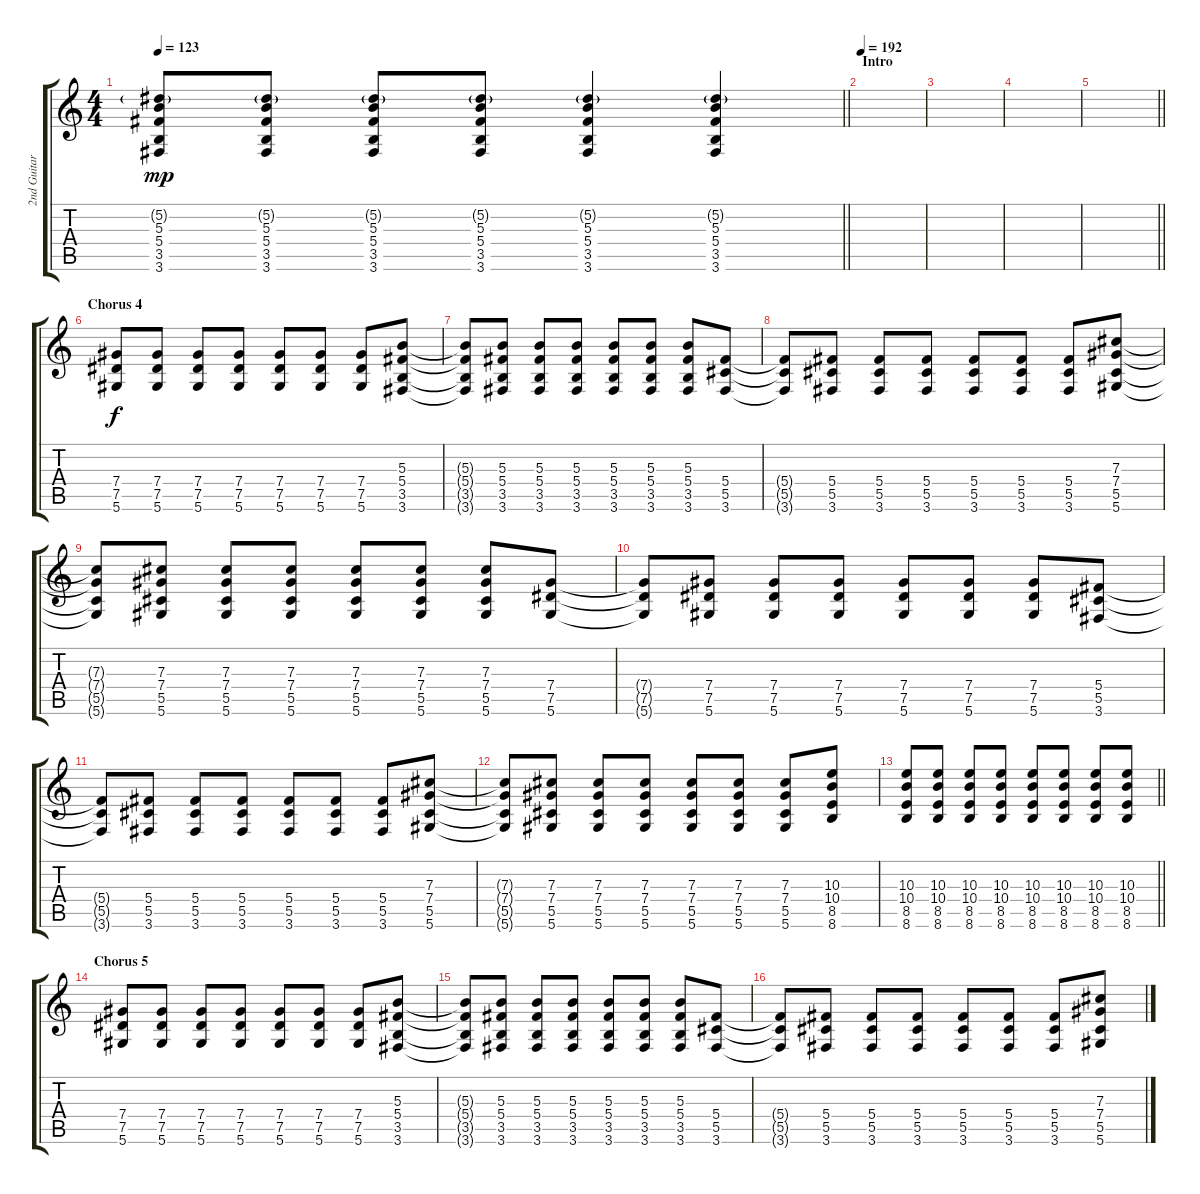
\track ("2nd Guitar" "2nd Guitar") {instrument overdrivenguitar}
\staff {score tabs}
\tuning (Eb4 Bb3 Gb3 Db3 Ab2 Eb2) {hide}
\ts (4 4)
\tempo 123
\clef g2
\barLineRight lightlight
\ks c
(5.2{g} 5.3 5.4 3.5 3.6).8{dy mp} (5.2{g} 5.3 5.4 3.5 3.6).8 (5.2{g} 5.3 5.4 3.5 3.6).8 (5.2{g} 5.3 5.4 3.5 3.6).8 (5.2{g} 5.3 5.4 3.5 3.6).4 (5.2{g} 5.3 5.4 3.5 3.6).4 |
\section ("" "Intro")
\tempo 192
|
|
|
\barLineRight lightlight
|
\section ("" "Chorus 4")
(7.4 7.5 5.6).8{dy f} (7.4 7.5 5.6).8 (7.4 7.5 5.6).8 (7.4 7.5 5.6).8 (7.4 7.5 5.6).8 (7.4 7.5 5.6).8 (7.4 7.5 5.6).8 (5.3 5.4 3.5 3.6).8 |
(5.3{t} 5.4{t} 3.5{t} 3.6{t}).8 (5.3 5.4 3.5 3.6).8 (5.3 5.4 3.5 3.6).8 (5.3 5.4 3.5 3.6).8 (5.3 5.4 3.5 3.6).8 (5.3 5.4 3.5 3.6).8 (5.3 5.4 3.5 3.6).8 (5.4 5.5 3.6).8 |
(5.4{t} 5.5{t} 3.6{t}).8 (5.4 5.5 3.6).8 (5.4 5.5 3.6).8 (5.4 5.5 3.6).8 (5.4 5.5 3.6).8 (5.4 5.5 3.6).8 (5.4 5.5 3.6).8 (7.3 7.4 5.5 5.6).8 |
(7.3{t} 7.4{t} 5.5{t} 5.6{t}).8 (7.3 7.4 5.5 5.6).8 (7.3 7.4 5.5 5.6).8 (7.3 7.4 5.5 5.6).8 (7.3 7.4 5.5 5.6).8 (7.3 7.4 5.5 5.6).8 (7.3 7.4 5.5 5.6).8 (7.4 7.5 5.6).8 |
(7.4{t} 7.5{t} 5.6{t}).8 (7.4 7.5 5.6).8 (7.4 7.5 5.6).8 (7.4 7.5 5.6).8 (7.4 7.5 5.6).8 (7.4 7.5 5.6).8 (7.4 7.5 5.6).8 (5.4 5.5 3.6).8 |
(5.4{t} 5.5{t} 3.6{t}).8 (5.4 5.5 3.6).8 (5.4 5.5 3.6).8 (5.4 5.5 3.6).8 (5.4 5.5 3.6).8 (5.4 5.5 3.6).8 (5.4 5.5 3.6).8 (7.3 7.4 5.5 5.6).8 |
(7.3{t} 7.4{t} 5.5{t} 5.6{t}).8 (7.3 7.4 5.5 5.6).8 (7.3 7.4 5.5 5.6).8 (7.3 7.4 5.5 5.6).8 (7.3 7.4 5.5 5.6).8 (7.3 7.4 5.5 5.6).8 (7.3 7.4 5.5 5.6).8 (10.3 10.4 8.5 8.6).8 |
\barLineRight lightlight
(10.3 10.4 8.5 8.6).8 (10.3 10.4 8.5 8.6).8 (10.3 10.4 8.5 8.6).8 (10.3 10.4 8.5 8.6).8 (10.3 10.4 8.5 8.6).8 (10.3 10.4 8.5 8.6).8 (10.3 10.4 8.5 8.6).8 (10.3 10.4 8.5 8.6).8 |
\section ("" "Chorus 5")
(7.4 7.5 5.6).8 (7.4 7.5 5.6).8 (7.4 7.5 5.6).8 (7.4 7.5 5.6).8 (7.4 7.5 5.6).8 (7.4 7.5 5.6).8 (7.4 7.5 5.6).8 (5.3 5.4 3.5 3.6).8 |
(5.3{t} 5.4{t} 3.5{t} 3.6{t}).8 (5.3 5.4 3.5 3.6).8 (5.3 5.4 3.5 3.6).8 (5.3 5.4 3.5 3.6).8 (5.3 5.4 3.5 3.6).8 (5.3 5.4 3.5 3.6).8 (5.3 5.4 3.5 3.6).8 (5.4 5.5 3.6).8 |
(5.4{t} 5.5{t} 3.6{t}).8 (5.4 5.5 3.6).8 (5.4 5.5 3.6).8 (5.4 5.5 3.6).8 (5.4 5.5 3.6).8 (5.4 5.5 3.6).8 (5.4 5.5 3.6).8 (7.3 7.4 5.5 5.6).8
